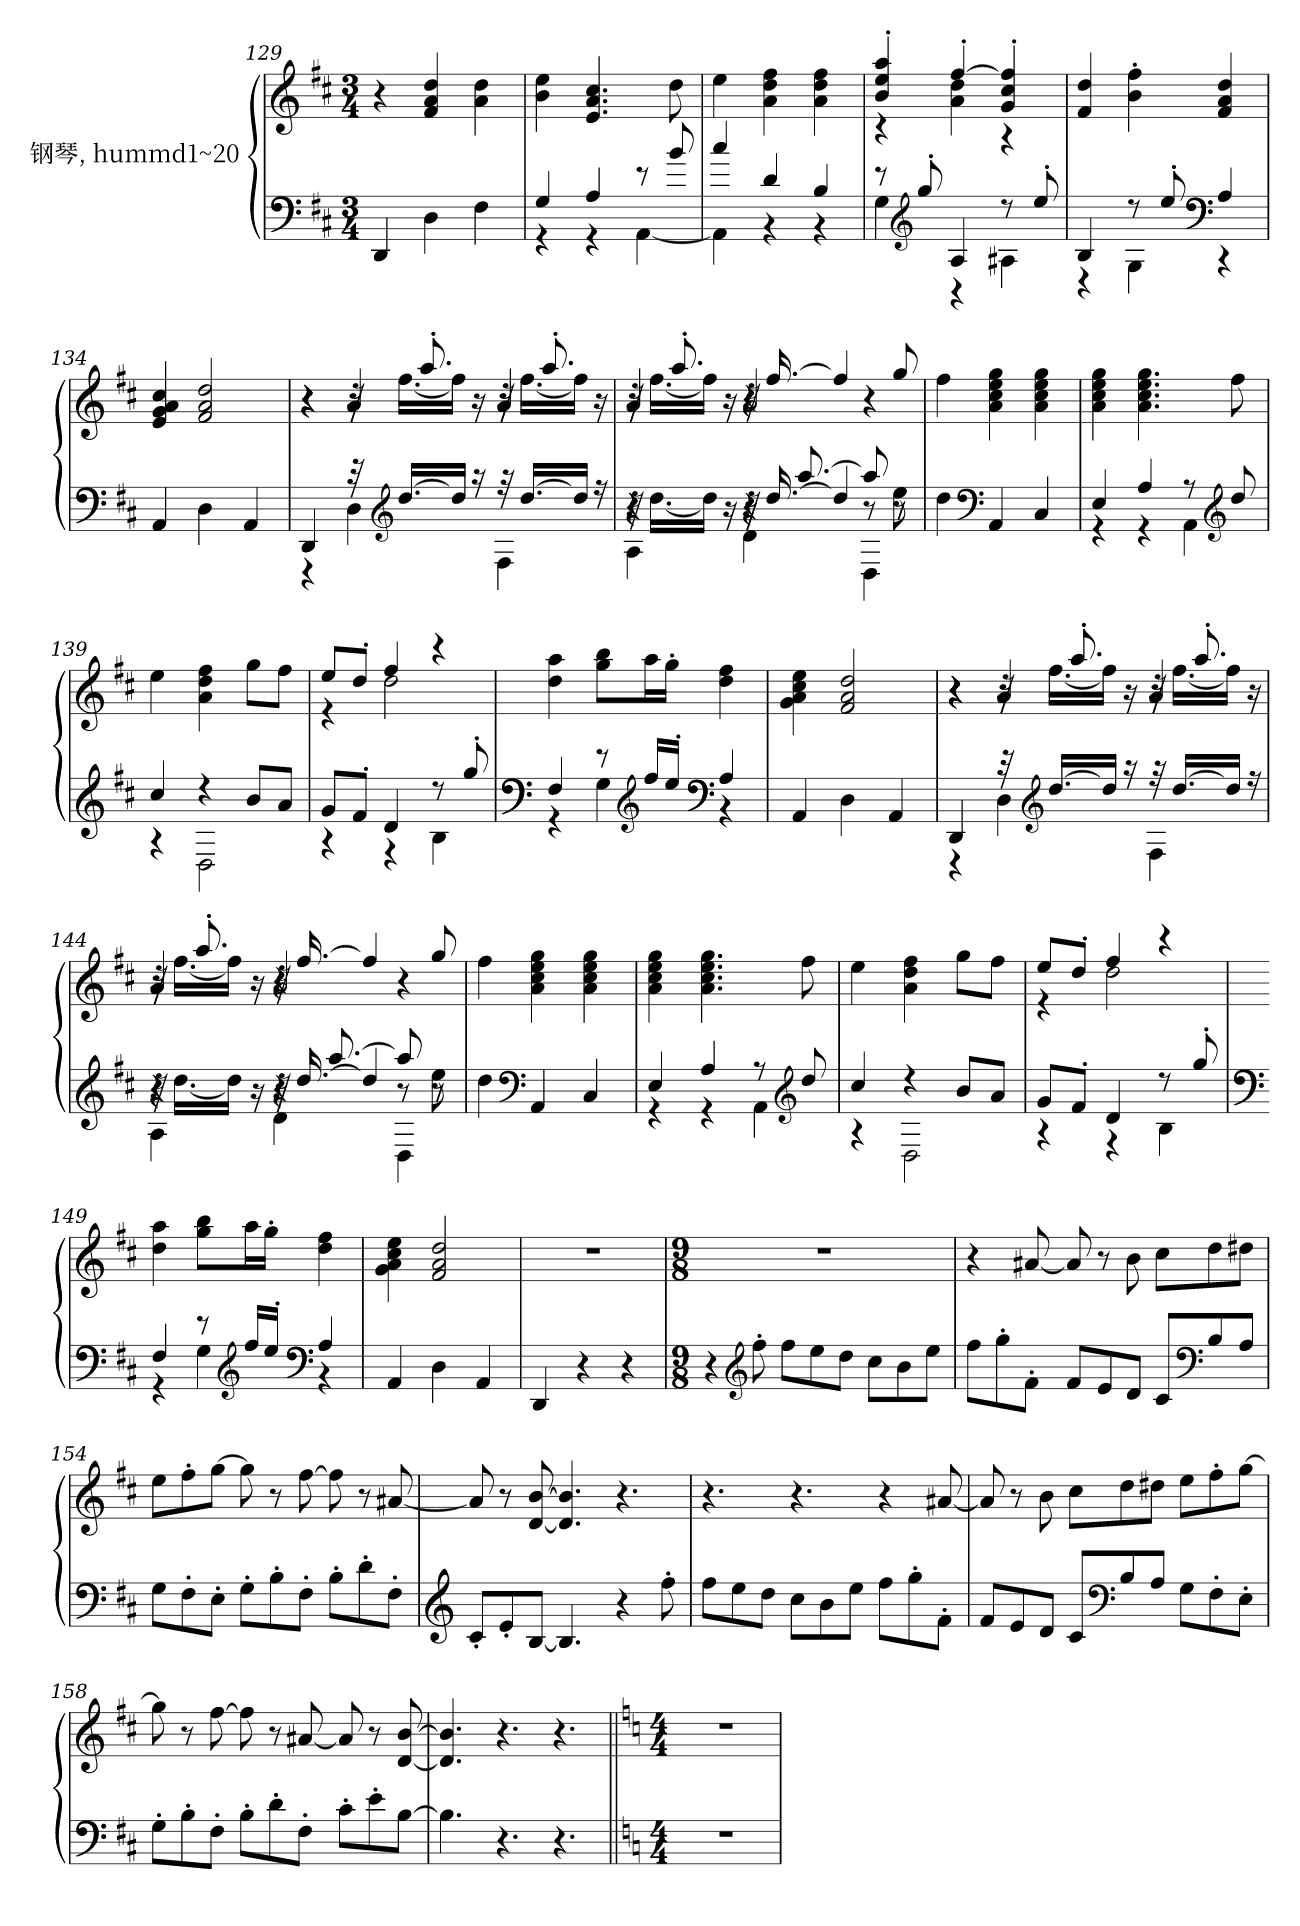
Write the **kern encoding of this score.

**kern	**kern
*part1	*part1
*staff2	*staff1
*I"钢琴, hummd1~20	*
*clefF4	*clefG2
*k[f#c#]	*k[f#c#]
*M3/4	*M3/4
=129	=129
4DD/	4r
4D\	4f#/ 4a/ 4dd/
4F#\	4a\ 4dd\
=130	=130
*^	*
4G/	4r	4b\ 4ee\
4A/	4r	4.e/ 4.a/ 4.cc#/
8r	[4AA\	.
8b/	.	8dd\
=131	=131	=131
4cc#/	4AA\]	4ee\
4d/	4r	4a\ 4dd\ 4ff#\
4B/	4r	4a\ 4dd\ 4ff#\
=132	=132	=132
*	*	*^
8r	4G\	4b/' 4ee/' 4aa/'	4r
*clefG2	*	*	*
8gg'/	.	.	.
4A/	4r	[4ff#'/	4a\ 4dd\
8r	4A#X\	4g/' 4cc#/' 4ff#/]'	4r
8ee'/	.	.	.
*	*	*v	*v
=133	=133	=133
4B/	4r	4f#/ 4dd/
8r	4G\	4b\' 4ff#\'
8ee'/	.	.
*clefF4	*	*
4A/	4r	4f#/ 4a/ 4dd/
*v	*v	*
!!LO:LB:g=z
=134	=134
4AA/	4e/ 4g/ 4a/ 4cc#/
4D\	2f#/ 2a/ 2dd/
4AA/	.
=135	=135
*^	*^
*	*	*	*^
4DD/	4r	4r	4r	4r
32r	4D\	16r	32r	4a/
*clefG2	*	*	*	*
[16.dd/LL	.	.	[16.ff#\LL	.
.	.	8.aa'/	.	.
16dd/JJ]	.	.	16ff#\JJ]	.
16r	.	.	16r	.
32r	4F#\	16r	32r	4a/
[16.dd/LL	.	.	[16.ff#\LL	.
.	.	8.aa'/	.	.
16dd/JJ]	.	.	16ff#\JJ]	.
16r	.	.	16r	.
=136	=136	=136	=136	=136
*^	*^	*	*	*
4r	32r	4r	4A\	16r	32r	4a/
.	[16.dd\LL	.	.	.	[16.ff#\LL	.
.	.	.	.	8.aa'/	.	.
.	16dd\JJ]	.	.	.	16ff#\JJ]	.
.	16r	.	.	.	16r	.
16r	4r	32r	4d\	32r	4r	2a/
.	.	[16.dd/	.	[16.ff#/	.	.
[8.aa/	.	.	.	.	.	.
.	.	4dd/]	.	4ff#/]	.	.
8aa/]	8r	.	4D\	.	4r	.
8r	8ee\	8r	.	8gg/	.	.
*v	*v	*v	*v	*	*	*
*	*v	*v	*v
=137	=137
4dd\	4ff#\
*clefF4	*
4AA/	4a\ 4cc#\ 4ee\ 4gg\
4C#/	4a\ 4cc#\ 4ee\ 4gg\
!!LO:PB:g=z
=138	=138
*^	*
4E/	4r	4a\ 4cc#\ 4ee\ 4gg\
4A/	4r	4.a\ 4.cc#\ 4.ee\ 4.gg\
8r	4AA\	.
*clefG2	*	*
8dd/	.	8ff#\
=139	=139	=139
4cc#/	4r	4ee\
4r	2D\	4a\ 4dd\ 4ff#\
8b/L	.	8gg\L
8a/J	.	8ff#\J
=140	=140	=140
*	*	*^
8g/L	4r	8ee/L	4r
8f#'/J	.	8dd'/J	.
4d/	4r	4ff#/	2dd\
8r	4B\	4r	.
8gg'/	.	.	.
*	*	*v	*v
=141	=141	=141
*clefF4	*	*
4F#/	4r	4dd\ 4aa\
8r	4G\	8gg\ 8bb\L
*clefG2	*	*
16ff#/LL	.	16aa\L
16ee'/JJ	.	16gg'\JJ
*clefF4	*	*
4A/	4r	4dd\ 4ff#\
*v	*v	*
=142	=142
4AA/	4g\ 4a\ 4cc#\ 4ee\
4D\	2f#/ 2a/ 2dd/
4AA/	.
!!LO:LB:g=z
=143	=143
*^	*^
*	*	*	*^
4DD/	4r	4r	4r	4r
32r	4D\	16r	32r	4a/
*clefG2	*	*	*	*
[16.dd/LL	.	.	[16.ff#\LL	.
.	.	8.aa'/	.	.
16dd/JJ]	.	.	16ff#\JJ]	.
16r	.	.	16r	.
32r	4F#\	16r	32r	4a/
[16.dd/LL	.	.	[16.ff#\LL	.
.	.	8.aa'/	.	.
16dd/JJ]	.	.	16ff#\JJ]	.
16r	.	.	16r	.
=144	=144	=144	=144	=144
*^	*^	*	*	*
4r	32r	4r	4A\	16r	32r	4a/
.	[16.dd\LL	.	.	.	[16.ff#\LL	.
.	.	.	.	8.aa'/	.	.
.	16dd\JJ]	.	.	.	16ff#\JJ]	.
.	16r	.	.	.	16r	.
16r	4r	32r	4d\	32r	4r	2a/
.	.	[16.dd/	.	[16.ff#/	.	.
[8.aa/	.	.	.	.	.	.
.	.	4dd/]	.	4ff#/]	.	.
8aa/]	8r	.	4D\	.	4r	.
8r	8ee\	8r	.	8gg/	.	.
*v	*v	*v	*v	*	*	*
*	*v	*v	*v
=145	=145
4dd\	4ff#\
*clefF4	*
4AA/	4a\ 4cc#\ 4ee\ 4gg\
4C#/	4a\ 4cc#\ 4ee\ 4gg\
!!LO:LB:g=z
=146	=146
*^	*
4E/	4r	4a\ 4cc#\ 4ee\ 4gg\
4A/	4r	4.a\ 4.cc#\ 4.ee\ 4.gg\
8r	4AA\	.
*clefG2	*	*
8dd/	.	8ff#\
=147	=147	=147
4cc#/	4r	4ee\
4r	2D\	4a\ 4dd\ 4ff#\
8b/L	.	8gg\L
8a/J	.	8ff#\J
=148	=148	=148
*	*	*^
8g/L	4r	8ee/L	4r
8f#'/J	.	8dd'/J	.
4d/	4r	4ff#/	2dd\
8r	4B\	4r	.
8gg'/	.	.	.
*	*	*v	*v
=149	=149	=149
*clefF4	*	*
4F#/	4r	4dd\ 4aa\
8r	4G\	8gg\ 8bb\L
*clefG2	*	*
16ff#/LL	.	16aa\L
16ee'/JJ	.	16gg'\JJ
*clefF4	*	*
4A/	4r	4dd\ 4ff#\
*v	*v	*
=150	=150
4AA/	4g\ 4a\ 4cc#\ 4ee\
4D\	2f#/ 2a/ 2dd/
4AA/	.
=151	=151
4DD/	2.r
4r	.
4r	.
!!LO:LB:g=z
=152	=152
*M9/8	*M9/8
4r	8%9r
*clefG2	*
8ff#'\	.
8ff#\L	.
8ee\	.
8dd\J	.
8cc#\L	.
8b\	.
8ee\J	.
=153	=153
8ff#\L	4r
8gg'\	.
8f#'\J	[8a#X/
8f#/L	8a#/]
8e/	8r
8d/J	8b\
8c#/L	8cc#\L
*clefF4	*
8B/	8dd\
8A/J	8dd#X\J
=154	=154
8G\L	8ee\L
8F#'\	8ff#'\
8E'\J	[8gg\J
8G'\L	8gg\]
8B'\	8r
8F#'\J	[8ff#\
8B'\L	8ff#\]
8d'\	8r
8F#'\J	[8a#X/
=155	=155
*clefG2	*
8c#'/L	8a#/]
8e'/	8r
[8B/J	[8d/ [8b/
4.B/]	4.d/] 4.b/]
4r	4.r
8ff#'\	.
!!LO:LB:g=z
=156	=156
8ff#\L	4.r
8ee\	.
8dd\J	.
8cc#\L	4.r
8b\	.
8ee\J	.
8ff#\L	4r
8gg'\	.
8f#'\J	[8a#X/
=157	=157
8f#/L	8a#/]
8e/	8r
8d/J	8b\
8c#/L	8cc#\L
*clefF4	*
8B/	8dd\
8A/J	8dd#X\J
8G\L	8ee\L
8F#'\	8ff#'\
8E'\J	[8gg\J
=158	=158
8G'\L	8gg\]
8B'\	8r
8F#'\J	[8ff#\
8B'\L	8ff#\]
8d'\	8r
8F#'\J	[8a#X/
8c#'\L	8a#/]
8e'\	8r
[8B\J	[8d/ [8b/
=159	=159
4.B\]	4.d/] 4.b/]
4.r	4.r
4.r	4.r
!!LO:LB:g=z
=160||	=160||
*k[]	*k[]
*M4/4	*M4/4
*	*MM121
1r	1r
=	=
*-	*-
